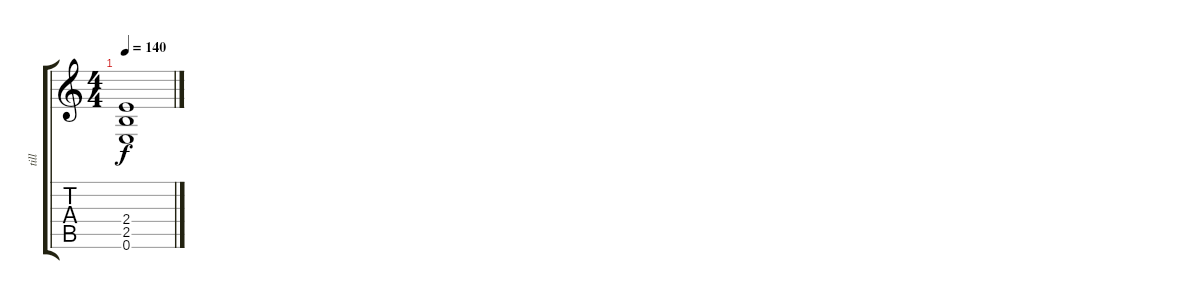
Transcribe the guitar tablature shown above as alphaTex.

\track ("till" "till") {instrument distortionguitar}
\staff {score tabs}
\tuning (E4 B3 G3 D3 A2 E2) {hide}
\ts (4 4)
\tempo 140
\clef g2
\ks c
(2.4 2.5 0.6).1{dy f}
